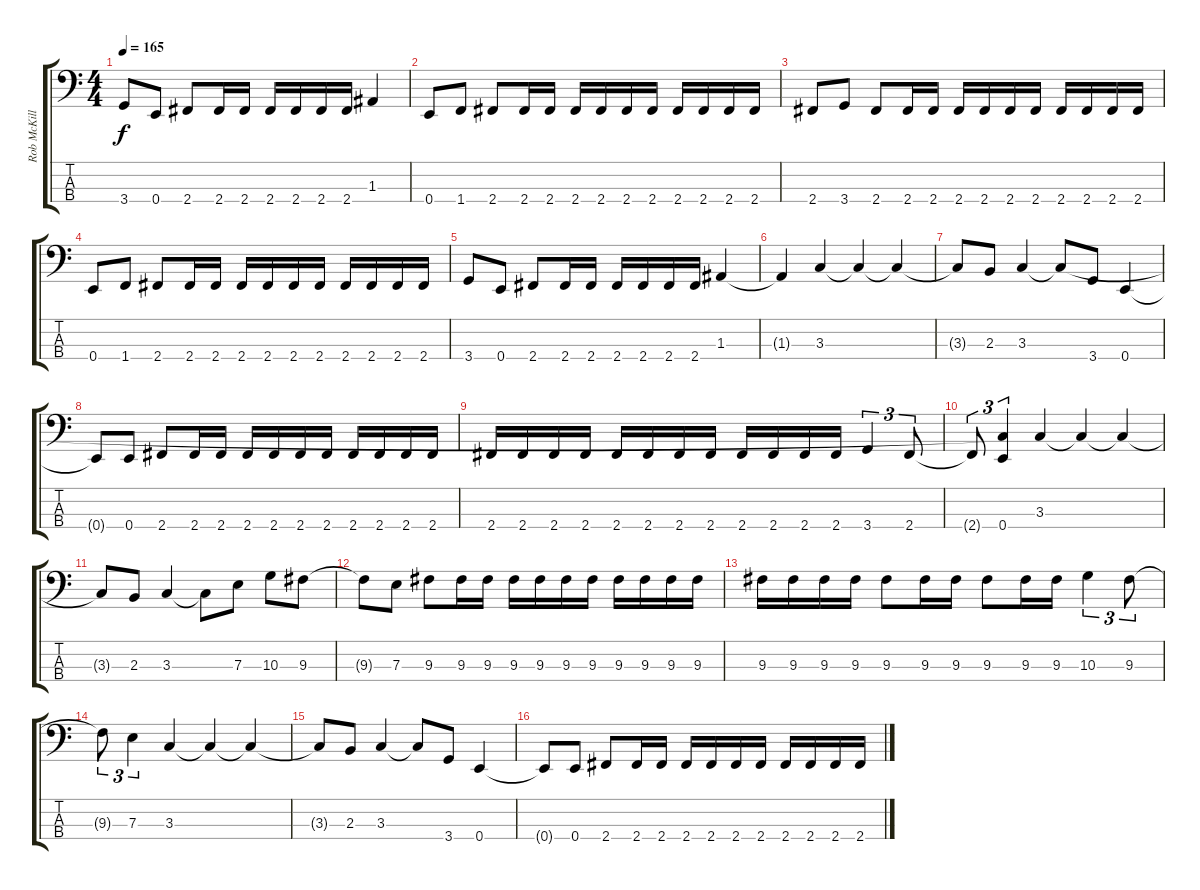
\track ("Rob McKillop" "Rob McKill") {instrument electricbasspick}
\staff {score tabs}
\tuning (G2 D2 A1 E1) {hide}
\ts (4 4)
\tempo 165
\clef f4
\ks c
3.4.8{dy f} 0.4.8 2.4.8 2.4.16 2.4.16 2.4.16 2.4.16 2.4.16 2.4.16 1.3.4 |
0.4.8 1.4.8 2.4.8 2.4.16 2.4.16 2.4.16 2.4.16 2.4.16 2.4.16 2.4.16 2.4.16 2.4.16 2.4.16 |
2.4.8 3.4.8 2.4.8 2.4.16 2.4.16 2.4.16 2.4.16 2.4.16 2.4.16 2.4.16 2.4.16 2.4.16 2.4.16 |
0.4.8 1.4.8 2.4.8 2.4.16 2.4.16 2.4.16 2.4.16 2.4.16 2.4.16 2.4.16 2.4.16 2.4.16 2.4.16 |
3.4.8 0.4.8 2.4.8 2.4.16 2.4.16 2.4.16 2.4.16 2.4.16 2.4.16 1.3.4 |
1.3{t}.4 3.3.4 3.3{t}.4 3.3{t}.4 |
3.3{t}.8 2.3.8 3.3.4 3.3{t}.8 3.4.8 0.4.4 |
0.4{t}.8 0.4.8 2.4.8 2.4.16 2.4.16 2.4.16 2.4.16 2.4.16 2.4.16 2.4.16 2.4.16 2.4.16 2.4.16 |
2.4.16 2.4.16 2.4.16 2.4.16 2.4.16 2.4.16 2.4.16 2.4.16 2.4.16 2.4.16 2.4.16 2.4.16 3.4.4{tu (3 2)} 2.4.8{tu (3 2)} |
2.4{t}.8{tu (3 2)} (3.3{t} 0.4).4{tu (3 2)} 3.3.4 3.3{t}.4 3.3{t}.4 |
3.3{t}.8 2.3.8 3.3.4 3.3{t}.8 7.3.8 10.3.8 9.3.8 |
9.3{t}.8 7.3.8 9.3.8 9.3.16 9.3.16 9.3.16 9.3.16 9.3.16 9.3.16 9.3.16 9.3.16 9.3.16 9.3.16 |
9.3.16 9.3.16 9.3.16 9.3.16 9.3.8 9.3.16 9.3.16 9.3.8 9.3.16 9.3.16 10.3.4{tu (3 2)} 9.3.8{tu (3 2)} |
9.3{t}.8{tu (3 2)} 7.3.4{tu (3 2)} 3.3.4 3.3{t}.4 3.3{t}.4 |
3.3{t}.8 2.3.8 3.3.4 3.3{t}.8 3.4.8 0.4.4 |
0.4{t}.8 0.4.8 2.4.8 2.4.16 2.4.16 2.4.16 2.4.16 2.4.16 2.4.16 2.4.16 2.4.16 2.4.16 2.4.16
